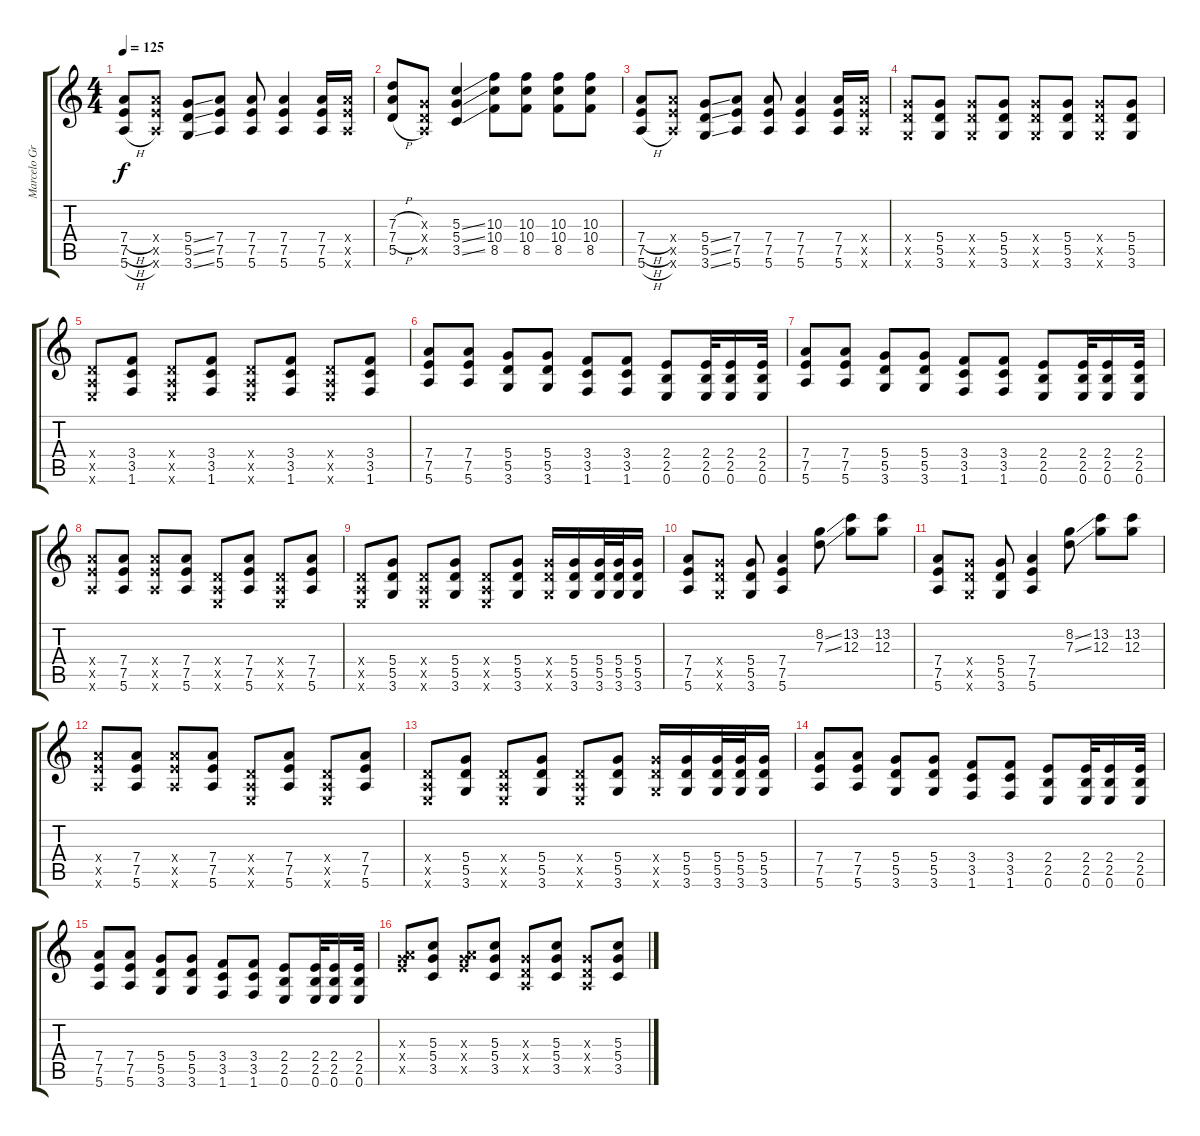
\track ("Marcelo Gross (Base)" "Marcelo Gr") {instrument overdrivenguitar}
\staff {score tabs}
\tuning (E4 B3 G3 D3 A2 E2) {hide}
\ts (4 4)
\tempo 125
\clef g2
\ks c
(7.4{h} 7.5{h} 5.6{h}).8{dy f} (7.4{x} 7.5{x} 5.6{x}).8 (5.4{ss} 5.5{ss} 3.6{ss}).8 (7.4 7.5 5.6).8 (7.4 7.5 5.6).8 (7.4 7.5 5.6).4 (7.4 7.5 5.6).16 (7.4{x} 7.5{x} 5.6{x}).16 |
(7.3{h} 7.4{h} 5.5{h}).8 (0.3{x} 0.4{x} 0.5{x}).8 (5.3{ss} 5.4{ss} 3.5{ss}).4 (10.3 10.4 8.5).8 (10.3 10.4 8.5).8 (10.3 10.4 8.5).8 (10.3 10.4 8.5).8 |
(7.4{h} 7.5{h} 5.6{h}).8 (7.4{x} 7.5{x} 5.6{x}).8 (5.4{ss} 5.5{ss} 3.6{ss}).8 (7.4 7.5 5.6).8 (7.4 7.5 5.6).8 (7.4 7.5 5.6).4 (7.4 7.5 5.6).16 (7.4{x} 7.5{x} 5.6{x}).16 |
(5.4{x} 5.5{x} 3.6{x}).8 (5.4 5.5 3.6).8 (5.4{x} 5.5{x} 3.6{x}).8 (5.4 5.5 3.6).8 (5.4{x} 5.5{x} 3.6{x}).8 (5.4 5.5 3.6).8 (5.4{x} 5.5{x} 3.6{x}).8 (5.4 5.5 3.6).8 |
(0.4{x} 0.5{x} 0.6{x}).8 (3.4 3.5 1.6).8 (0.4{x} 0.5{x} 0.6{x}).8 (3.4 3.5 1.6).8 (0.4{x} 0.5{x} 0.6{x}).8 (3.4 3.5 1.6).8 (0.4{x} 0.5{x} 0.6{x}).8 (3.4 3.5 1.6).8 |
(7.4 7.5 5.6).8 (7.4 7.5 5.6).8 (5.4 5.5 3.6).8 (5.4 5.5 3.6).8 (3.4 3.5 1.6).8 (3.4 3.5 1.6).8 (2.4 2.5 0.6).8 (2.4 2.5 0.6).32 (2.4 2.5 0.6).16 (2.4 2.5 0.6).32 |
(7.4 7.5 5.6).8 (7.4 7.5 5.6).8 (5.4 5.5 3.6).8 (5.4 5.5 3.6).8 (3.4 3.5 1.6).8 (3.4 3.5 1.6).8 (2.4 2.5 0.6).8 (2.4 2.5 0.6).32 (2.4 2.5 0.6).16 (2.4 2.5 0.6).32 |
(7.4{x} 7.5{x} 5.6{x}).8 (7.4 7.5 5.6).8 (7.4{x} 7.5{x} 5.6{x}).8 (7.4 7.5 5.6).8 (0.4{x} 0.5{x} 0.6{x}).8 (7.4 7.5 5.6).8 (0.4{x} 0.5{x} 0.6{x}).8 (7.4 7.5 5.6).8 |
(0.4{x} 0.5{x} 0.6{x}).8 (5.4 5.5 3.6).8 (0.4{x} 0.5{x} 0.6{x}).8 (5.4 5.5 3.6).8 (0.4{x} 0.5{x} 0.6{x}).8 (5.4 5.5 3.6).8 (5.4{x} 5.5{x} 3.6{x}).16 (5.4 5.5 3.6).16 (5.4 5.5 3.6).32 (5.4 5.5 3.6).32 (5.4 5.5 3.6).16 |
(7.4 7.5 5.6).8 (5.4{x} 5.5{x} 3.6{x}).8 (5.4 5.5 3.6).8 (7.4 7.5 5.6).4 (8.2{ss} 7.3{ss}).8 (13.2 12.3).8 (13.2 12.3).8 |
(7.4 7.5 5.6).8 (5.4{x} 5.5{x} 3.6{x}).8 (5.4 5.5 3.6).8 (7.4 7.5 5.6).4 (8.2{ss} 7.3{ss}).8 (13.2 12.3).8 (13.2 12.3).8 |
(7.4{x} 7.5{x} 5.6{x}).8 (7.4 7.5 5.6).8 (7.4{x} 7.5{x} 5.6{x}).8 (7.4 7.5 5.6).8 (0.4{x} 0.5{x} 0.6{x}).8 (7.4 7.5 5.6).8 (0.4{x} 0.5{x} 0.6{x}).8 (7.4 7.5 5.6).8 |
(0.4{x} 0.5{x} 0.6{x}).8 (5.4 5.5 3.6).8 (0.4{x} 0.5{x} 0.6{x}).8 (5.4 5.5 3.6).8 (0.4{x} 0.5{x} 0.6{x}).8 (5.4 5.5 3.6).8 (5.4{x} 5.5{x} 3.6{x}).16 (5.4 5.5 3.6).16 (5.4 5.5 3.6).32 (5.4 5.5 3.6).32 (5.4 5.5 3.6).16 |
(7.4 7.5 5.6).8 (7.4 7.5 5.6).8 (5.4 5.5 3.6).8 (5.4 5.5 3.6).8 (3.4 3.5 1.6).8 (3.4 3.5 1.6).8 (2.4 2.5 0.6).8 (2.4 2.5 0.6).32 (2.4 2.5 0.6).16 (2.4 2.5 0.6).32 |
(7.4 7.5 5.6).8 (7.4 7.5 5.6).8 (5.4 5.5 3.6).8 (5.4 5.5 3.6).8 (3.4 3.5 1.6).8 (3.4 3.5 1.6).8 (2.4 2.5 0.6).8 (2.4 2.5 0.6).32 (2.4 2.5 0.6).16 (2.4 2.5 0.6).32 |
(0.3{x} 7.4{x} 7.5{x}).8 (5.3 5.4 3.5).8 (0.3{x} 7.4{x} 7.5{x}).8 (5.3 5.4 3.5).8 (0.3{x} 0.4{x} 0.5{x}).8 (5.3 5.4 3.5).8 (0.3{x} 0.4{x} 0.5{x}).8 (5.3 5.4 3.5).8
